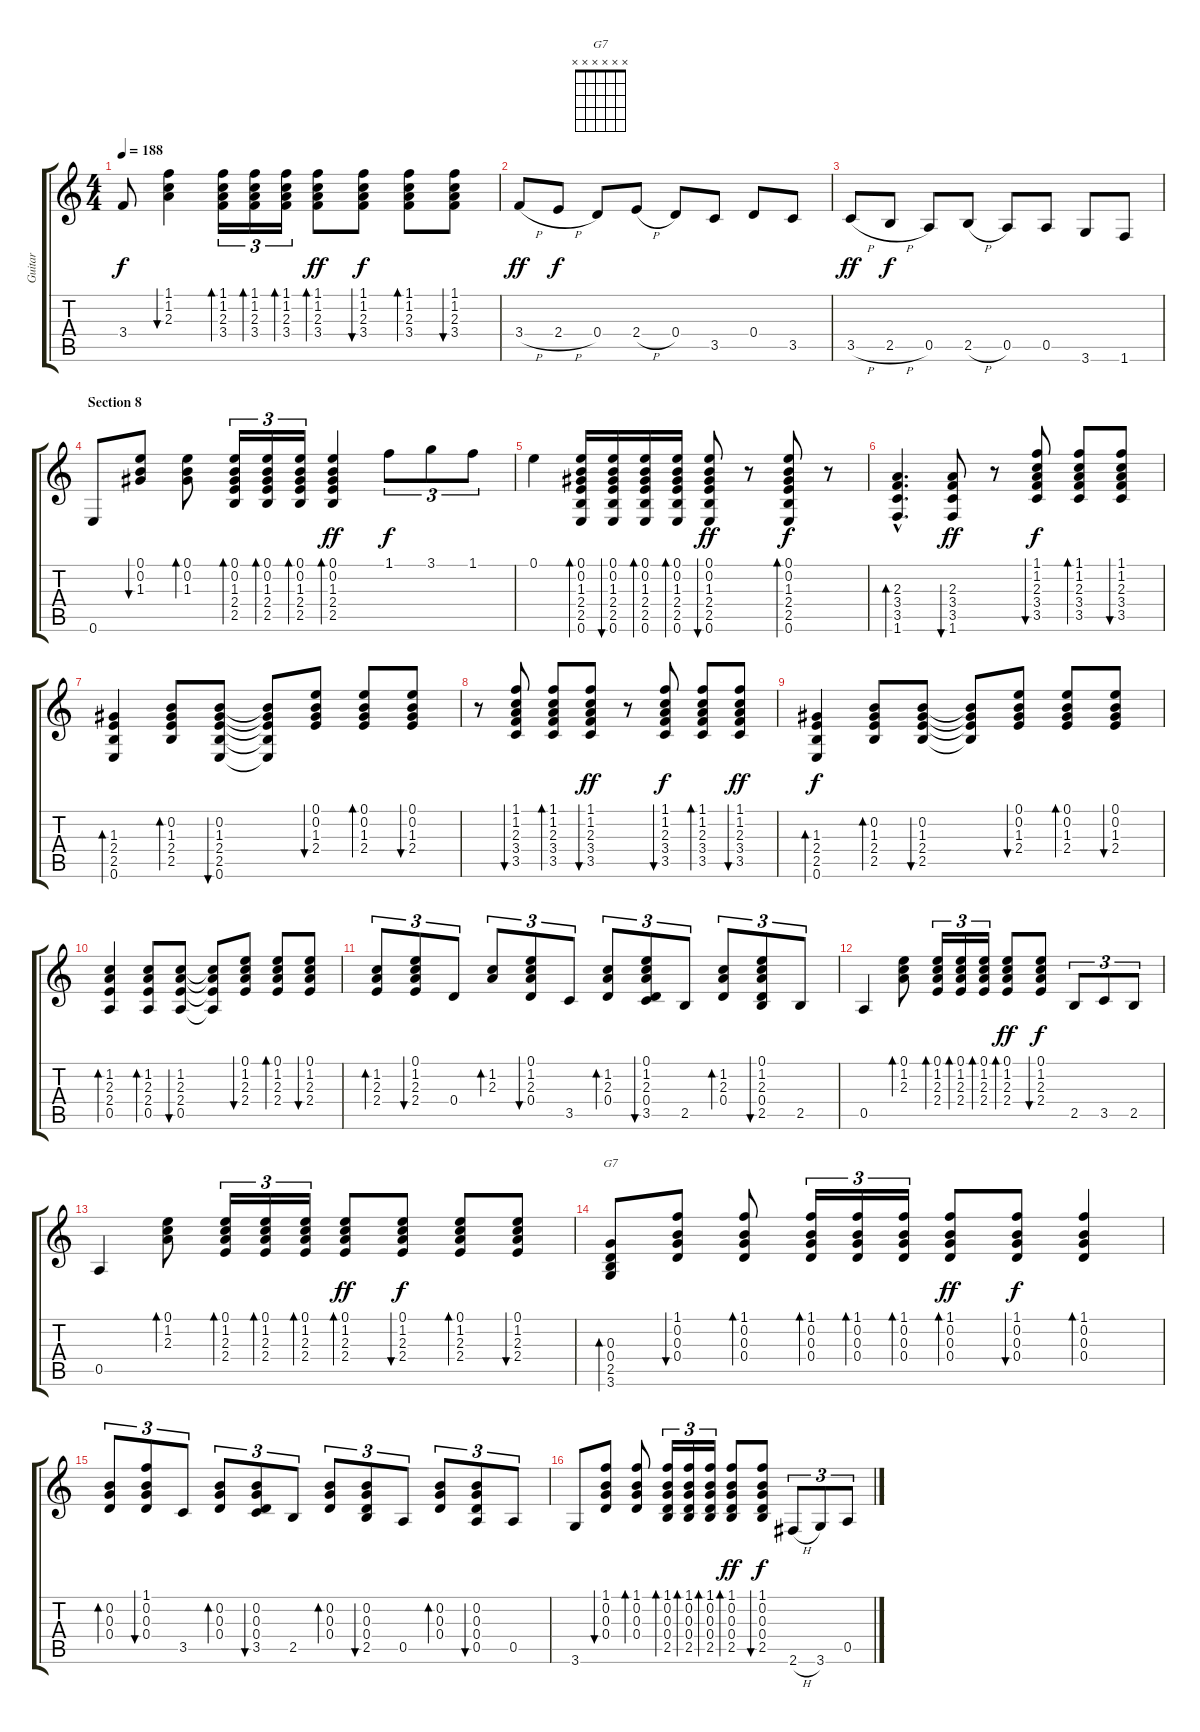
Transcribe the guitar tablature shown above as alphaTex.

\track ("Guitar" "Guitar") {instrument acousticguitarnylon}
\staff {score tabs}
\tuning (E4 B3 G3 D3 A2 E2) {hide}
\chord ("G7" x x x x x x) {firstfret 0}
\ts (4 4)
\tempo 188
\clef g2
\ks c
3.4.8{dy f} (1.1 1.2 2.3).4{bu 120} (1.1 1.2 2.3 3.4).16{tu (3 2) bd 120} (1.1 1.2 2.3 3.4).16{tu (3 2) bd 120} (1.1 1.2 2.3 3.4).16{tu (3 2) bd 120} (1.1 1.2 2.3 3.4).8{bd 120 dy ff} (1.1 1.2 2.3 3.4).8{bu 120 dy f} (1.1 1.2 2.3 3.4).8{bd 120} (1.1 1.2 2.3 3.4).8{bu 120} |
3.4{h}.8{dy ff} 2.4{h}.8{dy f} 0.4.8 2.4{h}.8 0.4.8 3.5.8 0.4.8 3.5.8 |
3.5{h}.8{dy ff} 2.5{h}.8{dy f} 0.5.8 2.5{h}.8 0.5.8 0.5.8 3.6.8 1.6.8 |
\section ("" "Section 8")
0.6.8 (0.1 0.2 1.3).8{bu 120} (0.1 0.2 1.3).8{bd 120} (0.1 0.2 1.3 2.4 2.5).16{tu (3 2) bd 120} (0.1 0.2 1.3 2.4 2.5).16{tu (3 2) bd 120} (0.1 0.2 1.3 2.4 2.5).16{tu (3 2) bd 120} (0.1 0.2 1.3 2.4 2.5).4{bd 120 dy ff} 1.1.8{tu (3 2) dy f} 3.1.8{tu (3 2)} 1.1.8{tu (3 2)} |
0.1.4 (0.1 0.2 1.3 2.4 2.5 0.6).16{bd 120} (0.1 0.2 1.3 2.4 2.5 0.6).16{bu 120} (0.1 0.2 1.3 2.4 2.5 0.6).16{bd 120} (0.1 0.2 1.3 2.4 2.5 0.6).16{bd 120} (0.1 0.2 1.3 2.4 2.5 0.6).8{bu 120 dy ff} r.8 (0.1 0.2 1.3 2.4 2.5 0.6).8{bd 120 dy f} r.8 |
(2.3{hac} 3.4{hac} 3.5{hac} 1.6{hac}).4{d bd 240} (2.3 3.4 3.5 1.6).8{bu 120 dy ff} r.8 (1.1 1.2 2.3 3.4 3.5).8{bu 120 dy f} (1.1 1.2 2.3 3.4 3.5).8{bd 120} (1.1 1.2 2.3 3.4 3.5).8{bu 120} |
(1.3 2.4 2.5 0.6).4{bd 120} (0.2 1.3 2.4 2.5).8{bd 120} (0.2 1.3 2.4 2.5 0.6).8{bu 120} (0.2{t} 1.3{t} 2.4{t} 2.5{t} 0.6{t}).8 (0.1 0.2 1.3 2.4).8{bu 120} (0.1 0.2 1.3 2.4).8{bd 120} (0.1 0.2 1.3 2.4).8{bu 120} |
r.8 (1.1 1.2 2.3 3.4 3.5).8{bu 120} (1.1 1.2 2.3 3.4 3.5).8{bd 120} (1.1 1.2 2.3 3.4 3.5).8{bu 120 dy ff} r.8 (1.1 1.2 2.3 3.4 3.5).8{bu 120 dy f} (1.1 1.2 2.3 3.4 3.5).8{bd 120} (1.1 1.2 2.3 3.4 3.5).8{bu 120 dy ff} |
(1.3 2.4 2.5 0.6).4{bd 120 dy f} (0.2 1.3 2.4 2.5).8{bd 120} (0.2 1.3 2.4 2.5).8{bu 120} (0.2{t} 1.3{t} 2.4{t} 2.5{t}).8 (0.1 0.2 1.3 2.4).8{bu 120} (0.1 0.2 1.3 2.4).8{bd 120} (0.1 0.2 1.3 2.4).8{bu 120} |
(1.2 2.3 2.4 0.5).4{bd 120} (1.2 2.3 2.4 0.5).8{bd 120} (1.2 2.3 2.4 0.5).8{bu 120} (1.2{t} 2.3{t} 2.4{t} 0.5{t}).8 (0.1 1.2 2.3 2.4).8{bu 120} (0.1 1.2 2.3 2.4).8{bd 120} (0.1 1.2 2.3 2.4).8{bu 120} |
(1.2 2.3 2.4).8{tu (3 2) bd 120} (0.1 1.2 2.3 2.4).8{tu (3 2) bu 120} 0.4.8{tu (3 2)} (1.2 2.3).8{tu (3 2) bd 120} (0.1 1.2 2.3 0.4).8{tu (3 2) bu 120} 3.5.8{tu (3 2)} (1.2 2.3 0.4).8{tu (3 2) bd 120} (0.1 1.2 2.3 0.4 3.5).8{tu (3 2) bu 120} 2.5.8{tu (3 2)} (1.2 2.3 0.4).8{tu (3 2) bd 120} (0.1 1.2 2.3 0.4 2.5).8{tu (3 2) bu 120} 2.5.8{tu (3 2)} |
0.5.4 (0.1 1.2 2.3).8{bd 120} (0.1 1.2 2.3 2.4).16{tu (3 2) bd 120} (0.1 1.2 2.3 2.4).16{tu (3 2) bd 120} (0.1 1.2 2.3 2.4).16{tu (3 2) bd 120} (0.1 1.2 2.3 2.4).8{bd 120 dy ff} (0.1 1.2 2.3 2.4).8{bu 120 dy f} 2.5.8{tu (3 2)} 3.5.8{tu (3 2)} 2.5.8{tu (3 2)} |
0.5.4 (0.1 1.2 2.3).8{bd 120} (0.1 1.2 2.3 2.4).16{tu (3 2) bd 120} (0.1 1.2 2.3 2.4).16{tu (3 2) bd 120} (0.1 1.2 2.3 2.4).16{tu (3 2) bd 120} (0.1 1.2 2.3 2.4).8{bd 120 dy ff} (0.1 1.2 2.3 2.4).8{bu 120 dy f} (0.1 1.2 2.3 2.4).8{bd 120} (0.1 1.2 2.3 2.4).8{bu 120} |
(0.3 0.4 2.5 3.6).8{bd 120 ch "G7"} (1.1 0.2 0.3 0.4).8{bu 120} (1.1 0.2 0.3 0.4).8{bd 120} (1.1 0.2 0.3 0.4).16{tu (3 2) bd 120} (1.1 0.2 0.3 0.4).16{tu (3 2) bd 120} (1.1 0.2 0.3 0.4).16{tu (3 2) bd 120} (1.1 0.2 0.3 0.4).8{bd 120 dy ff} (1.1 0.2 0.3 0.4).8{bu 120 dy f} (1.1 0.2 0.3 0.4).4{bd 120} |
(0.2 0.3 0.4).8{tu (3 2) bd 120} (1.1 0.2 0.3 0.4).8{tu (3 2) bu 120} 3.5.8{tu (3 2)} (0.2 0.3 0.4).8{tu (3 2) bd 120} (0.2 0.3 0.4 3.5).8{tu (3 2) bu 120} 2.5.8{tu (3 2)} (0.2 0.3 0.4).8{tu (3 2) bd 120} (0.2 0.3 0.4 2.5).8{tu (3 2) bu 120} 0.5.8{tu (3 2)} (0.2 0.3 0.4).8{tu (3 2) bd 120} (0.2 0.3 0.4 0.5).8{tu (3 2) bu 120} 0.5.8{tu (3 2)} |
3.6.8 (1.1 0.2 0.3 0.4).8{bu 120} (1.1 0.2 0.3 0.4).8{bd 120} (1.1 0.2 0.3 0.4 2.5).16{tu (3 2) bd 120} (1.1 0.2 0.3 0.4 2.5).16{tu (3 2) bd 120} (1.1 0.2 0.3 0.4 2.5).16{tu (3 2) bd 120} (1.1 0.2 0.3 0.4 2.5).8{bd 120 dy ff} (1.1 0.2 0.3 0.4 2.5).8{bu 120 dy f} 2.6{h}.8{tu (3 2)} 3.6.8{tu (3 2)} 0.5.8{tu (3 2)}
